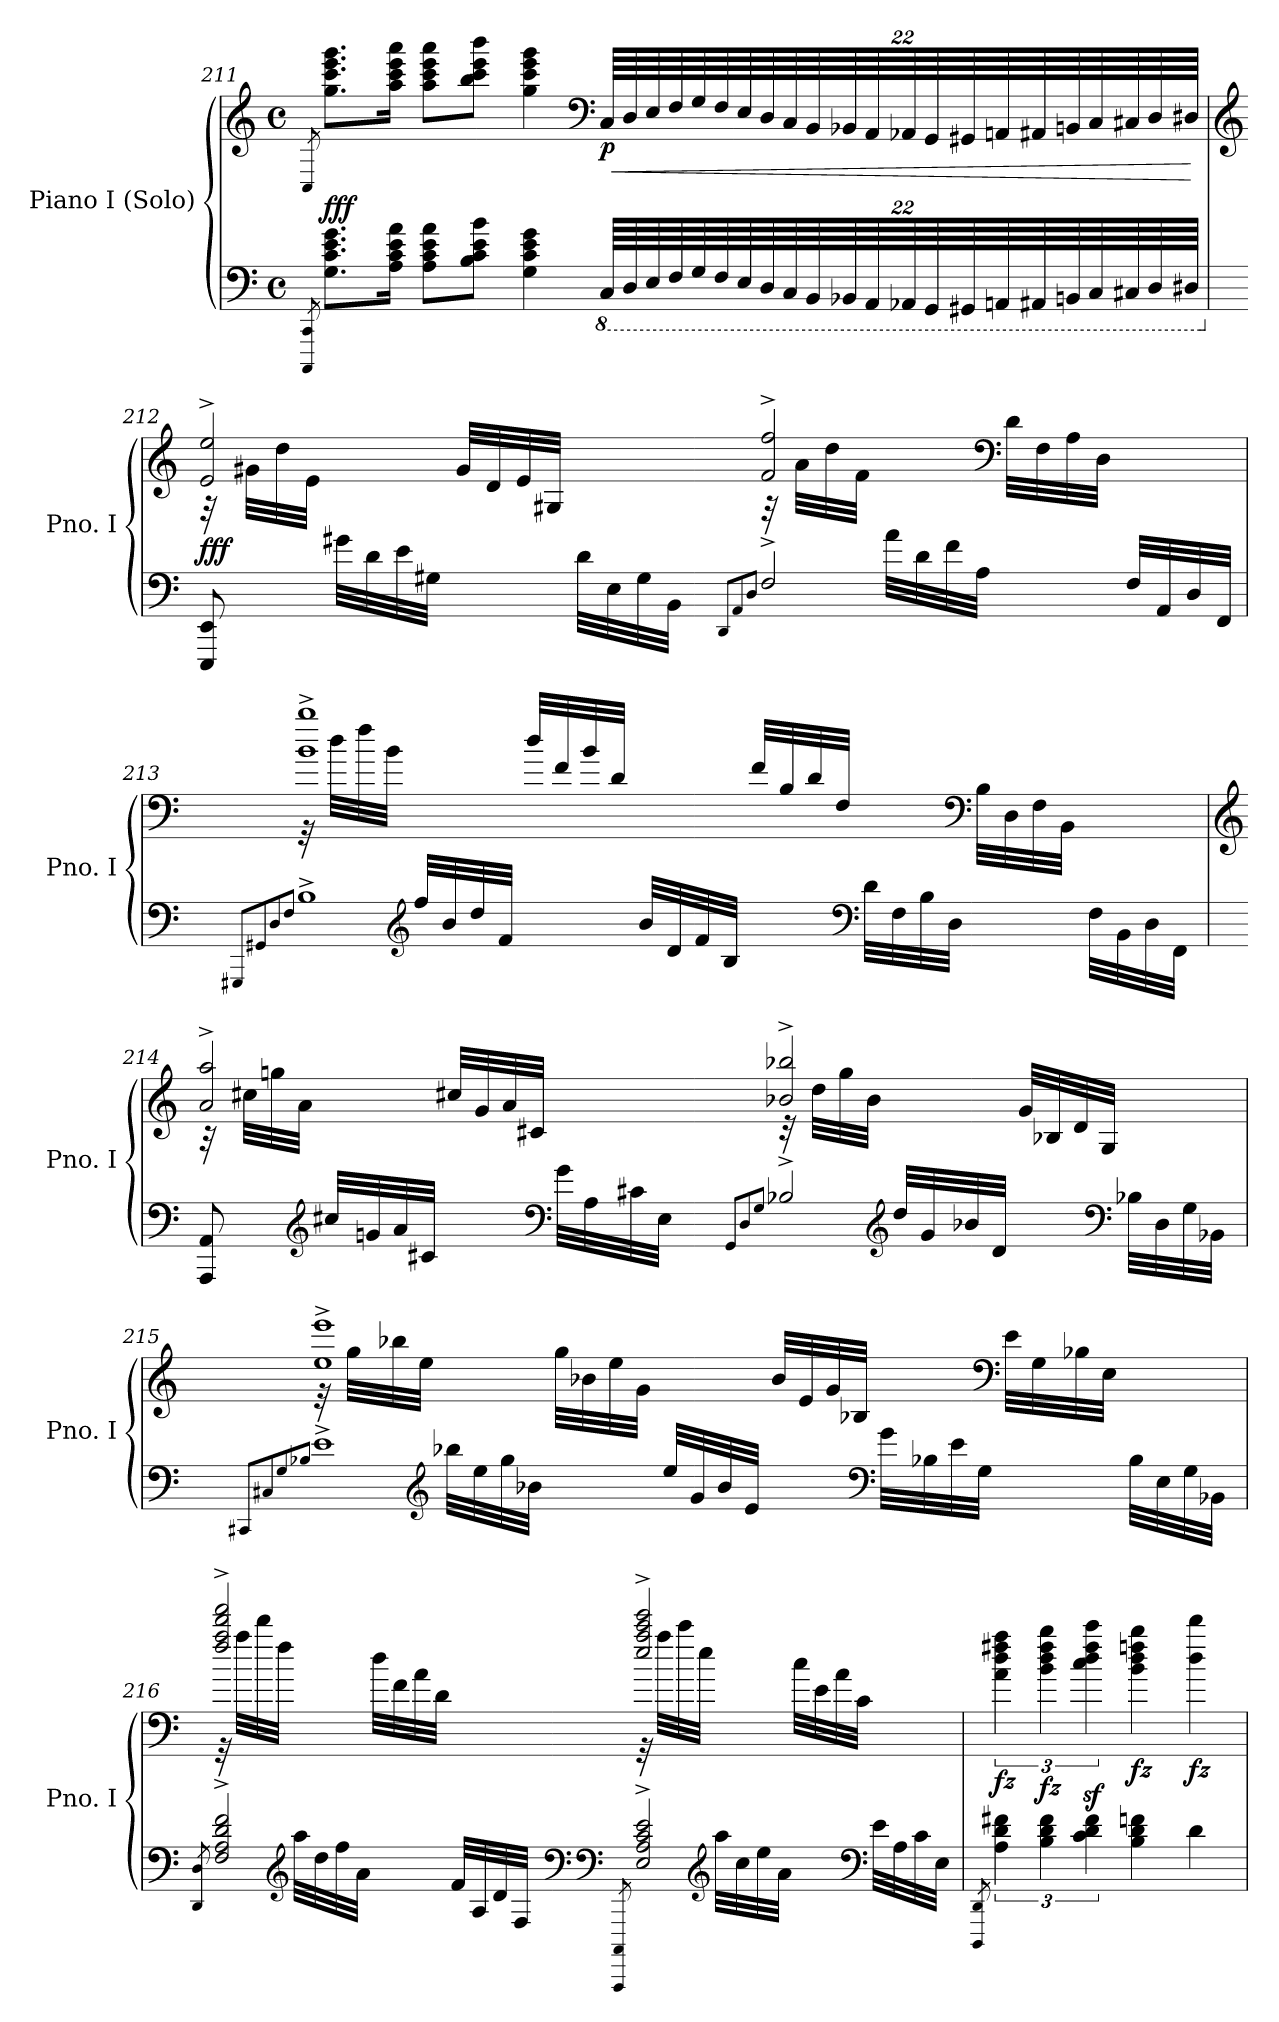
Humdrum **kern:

**kern	**kern	**dynam
*part1	*part1	*part1
*staff2	*staff1	*staff1/2
*I"Piano I (Solo)	*	*
*I'Pno. I	*	*
!!LO:LB:g=z
*clefF4	*clefG2	*
*k[]	*k[]	*
*M4/4	*M4/4	*
*met(c)	*met(c)	*
=211	=211	=211
8qCCC/ 8qCC/	8qC/	.
!	!	!LO:DY:b
8.G\ 8.c\ 8.e\ 8.g\L	8.gg\ 8.ccc\ 8.eee\ 8.ggg\L	fff
16A\ 16c\ 16e\ 16a\Jk	16aa\ 16ccc\ 16eee\ 16aaa\Jk	.
8A\ 8c\ 8e\ 8a\L	8aa\ 8ccc\ 8eee\ 8aaa\L	.
8B\ 8c\ 8e\ 8b\J	8bb\ 8ccc\ 8eee\ 8bbb\J	.
4G\ 4c\ 4e\ 4g\	4gg\ 4ccc\ 4eee\ 4ggg\	.
*	*clefF4	*
*8ba	*	*
*Xbrackettup	*Xbrackettup	*
!	!	!LO:DY:b
88CC!/LLLL	88C!/LLLL	p
!	!	!LO:HP:b
88DD!/	88D!/	<
88EE!/	88E!/	.
88FF!/	88F!/	.
88GG!/	88G!/	.
88FF!/	88F!/	.
88EE!/	88E!/	.
88DD!/	88D!/	.
88CC!/	88C!/	.
88BBB!/	88BB!/	.
88BBB-X!/	88BB-X!/	.
88AAA!/	88AA!/	.
88AAA-X!/	88AA-X!/	.
88GGG!/	88GG!/	.
88GGG#X!/	88GG#X!/	.
88AAAn!/	88AAn!/	.
88AAA#X!/	88AA#X!/	.
88BBBn!/	88BBn!/	.
88CC!/	88C!/	.
88CC#X!/	88C#X!/	.
88DD!/	88D!/	.
88DD#X!/JJJJ	88D#X!/JJJJ	.
.	.	[
=212	=212	=212
*	*clefG2	*
*X8ba	*	*
*^	*^	*
!	!	!	!	!LO:DY:b
8EEE/ 8EE/	2ryy	2e/^ 2ee/^	32r	fff
.	.	.	32g#X!\LLL	.
.	.	.	32dd!\	.
.	.	.	32e!\JJJ	.
32g#X!\LLL	.	.	8ryy	.
32d!\	.	.	.	.
32e!\	.	.	.	.
32G#X!\JJJ	.	.	.	.
8ryy	.	.	32g#!/LLL	.
.	.	.	32d!/	.
.	.	.	32e!/	.
.	.	.	32G#X!/JJJ	.
32d!\LLL	.	.	8ryy	.
32E!\	.	.	.	.
32G#!\	.	.	.	.
32BB!\JJJ	.	.	.	.
8qDD/L	.	.	.	.
8qAA/	.	.	.	.
8qD/J	.	.	.	.
2F^/	8ryy	2f/^ 2ff/^	32r	.
.	.	.	32a!\LLL	.
.	.	.	32dd!\	.
.	.	.	32f!\JJJ	.
.	32a!\LLL	.	8ryy	.
.	32d!\	.	.	.
.	32f!\	.	.	.
.	32A!\JJJ	.	.	.
*	*	*clefF4	*	*
.	8ryy	.	32d!\LLL	.
.	.	.	32F!\	.
.	.	.	32A!\	.
.	.	.	32D!\JJJ	.
.	32F!/LLL	.	8ryy	.
.	32AA!/	.	.	.
.	32D!/	.	.	.
.	32FF!/JJJ	.	.	.
!!LO:PB:g=z	!!
=213	=213	=213	=213	=213
8qGGG#X/L	.	.	.	.
8qGG#X/	.	.	.	.
8qD/	.	.	.	.
8qF/J	.	.	.	.
*	*	*clefG2	*	*
1B^	8ryy	1b^ 1bb^	32r	.
.	.	.	32dd!\LLL	.
.	.	.	32ff!\	.
.	.	.	32b!\JJJ	.
*clefG2	*	*	*	*
.	32ff!/LLL	.	8ryy	.
.	32b!/	.	.	.
.	32dd!/	.	.	.
.	32f!/JJJ	.	.	.
.	8ryy	.	32dd!/LLL	.
.	.	.	32f!/	.
.	.	.	32b!/	.
.	.	.	32d!/JJJ	.
.	32b!/LLL	.	8ryy	.
.	32d!/	.	.	.
.	32f!/	.	.	.
.	32B!/JJJ	.	.	.
.	8ryy	.	32f!/LLL	.
.	.	.	32B!/	.
.	.	.	32d!/	.
.	.	.	32F!/JJJ	.
*clefF4	*	*	*	*
.	32d!\LLL	.	8ryy	.
.	32F!\	.	.	.
.	32B!\	.	.	.
.	32D!\JJJ	.	.	.
*	*	*clefF4	*	*
.	8ryy	.	32B!\LLL	.
.	.	.	32D!\	.
.	.	.	32F!\	.
.	.	.	32BB!\JJJ	.
.	32F!\LLL	.	8ryy	.
.	32BB!\	.	.	.
.	32D!\	.	.	.
.	32FF!\JJJ	.	.	.
=214	=214	=214	=214	=214
*	*	*clefG2	*	*
8AAA/ 8AA/	2ryy	2a/^ 2aa/^	32r	.
.	.	.	32cc#X!\LLL	.
.	.	.	32ggn!\	.
.	.	.	32a!\JJJ	.
*clefG2	*	*	*	*
32cc#X!/LLL	.	.	8ryy	.
32gn!/	.	.	.	.
32a!/	.	.	.	.
32c#X!/JJJ	.	.	.	.
8ryy	.	.	32cc#X!/LLL	.
.	.	.	32g!/	.
.	.	.	32a!/	.
.	.	.	32c#X!/JJJ	.
*clefF4	*	*	*	*
32g!\LLL	.	.	8ryy	.
32A!\	.	.	.	.
32c#X!\	.	.	.	.
32E!\JJJ	.	.	.	.
8qGG/L	.	.	.	.
8qD/	.	.	.	.
8qG/J	.	.	.	.
2B-X^/	8ryy	2b-X/^ 2bb-X/^	32r	.
.	.	.	32dd!\LLL	.
.	.	.	32gg!\	.
.	.	.	32b-!\JJJ	.
*clefG2	*	*	*	*
.	32dd!/LLL	.	8ryy	.
.	32g!/	.	.	.
.	32b-X!/	.	.	.
.	32d!/JJJ	.	.	.
.	8ryy	.	32g!/LLL	.
.	.	.	32B-X!/	.
.	.	.	32d!/	.
.	.	.	32G!/JJJ	.
*clefF4	*	*	*	*
.	32B-X!\LLL	.	8ryy	.
.	32D!\	.	.	.
.	32G!\	.	.	.
.	32BB-X!\JJJ	.	.	.
!!LO:LB:g=z	!!
=215	=215	=215	=215	=215
8qCC#X/L	.	.	.	.
8qC#X/	.	.	.	.
8qG/	.	.	.	.
8qB-X/J	.	.	.	.
1e^	8ryy	1ee^ 1eee^	32r	.
.	.	.	32gg!\LLL	.
.	.	.	32bb-X!\	.
.	.	.	32ee!\JJJ	.
*clefG2	*	*	*	*
.	32bb-X!\LLL	.	8ryy	.
.	32ee!\	.	.	.
.	32gg!\	.	.	.
.	32b-X!\JJJ	.	.	.
.	8ryy	.	32gg!\LLL	.
.	.	.	32b-X!\	.
.	.	.	32ee!\	.
.	.	.	32g!\JJJ	.
.	32ee!/LLL	.	8ryy	.
.	32g!/	.	.	.
.	32b-!/	.	.	.
.	32e!/JJJ	.	.	.
.	8ryy	.	32b-!/LLL	.
.	.	.	32e!/	.
.	.	.	32g!/	.
.	.	.	32B-X!/JJJ	.
*clefF4	*	*	*	*
.	32g!\LLL	.	8ryy	.
.	32B-X!\	.	.	.
.	32e!\	.	.	.
.	32G!\JJJ	.	.	.
*	*	*clefF4	*	*
.	8ryy	.	32e!\LLL	.
.	.	.	32G!\	.
.	.	.	32B-X!\	.
.	.	.	32E!\JJJ	.
.	32B-!\LLL	.	8ryy	.
.	32E!\	.	.	.
.	32G!\	.	.	.
.	32BB-X!\JJJ	.	.	.
=216	=216	=216	=216	=216
8qDD/ 8qD/	.	.	.	.
*	*	*clefG2	*	*
2F/^ 2A/^ 2d/^ 2f/^	8ryy	2ff/^ 2aa/^ 2ddd/^ 2fff/^	32r	.
.	.	.	32aa!\LLL	.
.	.	.	32ddd!\	.
.	.	.	32ff!\JJJ	.
*clefG2	*	*	*	*
.	32aa!\LLL	.	8ryy	.
.	32dd!\	.	.	.
.	32ff!\	.	.	.
.	32a!\JJJ	.	.	.
.	8ryy	.	32dd!\LLL	.
.	.	.	32f!\	.
.	.	.	32a!\	.
.	.	.	32d!\JJJ	.
.	32f!/LLL	.	8ryy	.
.	32A!/	.	.	.
.	32d!/	.	.	.
.	32F!/JJJ	.	.	.
8qAAA/ 8qAA/	.	.	.	.
*clefF4	*	*	*	*
2E/^ 2A/^ 2c/^ 2e/^	8ryy	2ee/^ 2aa/^ 2ccc/^ 2eee/^	32r	.
.	.	.	32aa!\LLL	.
.	.	.	32ccc!\	.
.	.	.	32ee!\JJJ	.
*clefG2	*	*	*	*
.	32aa!\LLL	.	8ryy	.
.	32cc!\	.	.	.
.	32ee!\	.	.	.
.	32a!\JJJ	.	.	.
.	8ryy	.	32cc!\LLL	.
.	.	.	32e!\	.
.	.	.	32a!\	.
.	.	.	32c!\JJJ	.
*clefF4	*	*	*	*
.	32e!\LLL	.	8ryy	.
.	32A!\	.	.	.
.	32c!\	.	.	.
.	32E!\JJJ	.	.	.
*v	*v	*	*	*
*	*v	*v	*
!!LO:LB:g=z
=217	=217	=217
8qDDD/ 8qDD/	.	.
*brackettup	*brackettup	*
!	!	!LO:DY:b
6A\ 6d\ 6f#X\	6a\ 6dd\ 6ff#X\ 6aa\	fz
!	!	!LO:DY:b
6B\ 6d\ 6f#\	6b\ 6dd\ 6ff#\ 6bb\	fz
6c\ 6d\ 6f#\	6cc\z< 6dd\z< 6ff#\z< 6ccc\z<	.
!	!	!LO:DY:b
4B\ 4d\ 4fn\	4b\ 4dd\ 4ffn\ 4bb\	fz
!	!	!LO:DY:b
4d\	4dd\ 4ddd\	fz
=	=	=
*-	*-	*-
